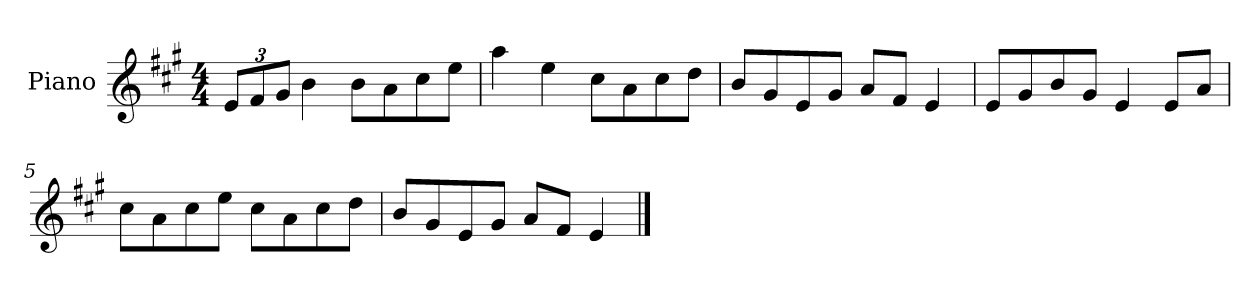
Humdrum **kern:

**kern
*part1
*staff1
*I"Piano
*I'P-no
*clefG2
*k[f#c#g#]
*M4/4
*MM90
*Xbrackettup
=1
12e/L
12f#/
12g#/J
4b\
8b\L
8a\
8cc#\
8ee\J
=2
4aa\
4ee\
8cc#\L
8a\
8cc#\
8dd\J
=3
8b/L
8g#/
8e/
8g#/J
8a/L
8f#/J
4e/
=4
8e/L
8g#/
8b/
8g#/J
4e/
8e/L
8a/J
=5
8cc#\L
8a\
8cc#\
8ee\J
8cc#\L
8a\
8cc#\
8dd\J
!!LO:LB:g=z
=6
8b/L
8g#/
8e/
8g#/J
8a/L
8f#/J
4e/
==
*-
